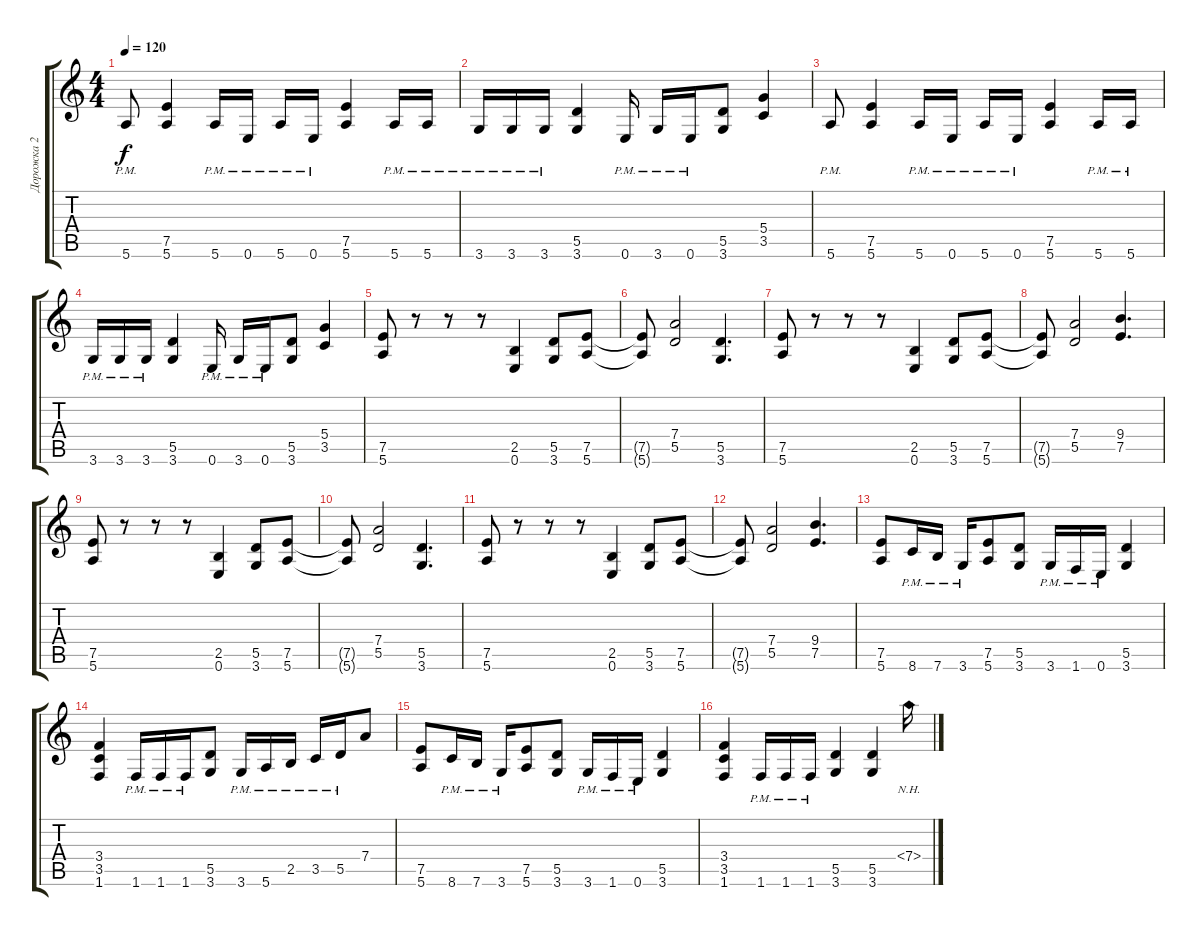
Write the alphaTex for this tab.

\track ("Дорожка 2" "Дорожка 2") {instrument distortionguitar}
\staff {score tabs}
\tuning (E4 B3 G3 D3 A2 E2) {hide}
\ts (4 4)
\tempo 120
\clef g2
\ks c
5.6{pm}.8{dy f} (7.5 5.6).4 5.6{pm}.16 0.6{pm}.16 5.6{pm}.16 0.6{pm}.16 (7.5 5.6).4 5.6{pm}.16 5.6{pm}.16 |
3.6{pm}.16 3.6{pm}.16 3.6{pm}.16 (5.5 3.6).4 0.6{pm}.16 3.6{pm}.16 0.6{pm}.16 (5.5 3.6).8 (5.4 3.5).4 |
5.6{pm}.8 (7.5 5.6).4 5.6{pm}.16 0.6{pm}.16 5.6{pm}.16 0.6{pm}.16 (7.5 5.6).4 5.6{pm}.16 5.6{pm}.16 |
3.6{pm}.16 3.6{pm}.16 3.6{pm}.16 (5.5 3.6).4 0.6{pm}.16 3.6{pm}.16 0.6{pm}.16 (5.5 3.6).8 (5.4 3.5).4 |
(7.5 5.6).8 r.8 r.8 r.8 (2.5 0.6).4 (5.5 3.6).8 (7.5 5.6).8 |
(7.5{t} 5.6{t}).8 (7.4 5.5).2 (5.5 3.6).4{d} |
(7.5 5.6).8 r.8 r.8 r.8 (2.5 0.6).4 (5.5 3.6).8 (7.5 5.6).8 |
(7.5{t} 5.6{t}).8 (7.4 5.5).2 (9.4 7.5).4{d} |
(7.5 5.6).8 r.8 r.8 r.8 (2.5 0.6).4 (5.5 3.6).8 (7.5 5.6).8 |
(7.5{t} 5.6{t}).8 (7.4 5.5).2 (5.5 3.6).4{d} |
(7.5 5.6).8 r.8 r.8 r.8 (2.5 0.6).4 (5.5 3.6).8 (7.5 5.6).8 |
(7.5{t} 5.6{t}).8 (7.4 5.5).2 (9.4 7.5).4{d} |
(7.5 5.6).8 8.6{pm}.16 7.6{pm}.16 3.6{pm}.16 (7.5 5.6).8 (5.5 3.6).8 3.6{pm}.16 1.6{pm}.16 0.6{pm}.16 (5.5 3.6).4 |
(3.4 3.5 1.6).4 1.6{pm}.16 1.6{pm}.16 1.6{pm}.16 (5.5 3.6).8 3.6{pm}.16 5.6{pm}.16 2.5{pm}.16 3.5{pm}.16 5.5{pm}.16 7.4.8 |
(7.5 5.6).8 8.6{pm}.16 7.6{pm}.16 3.6{pm}.16 (7.5 5.6).8 (5.5 3.6).8 3.6{pm}.16 1.6{pm}.16 0.6{pm}.16 (5.5 3.6).4 |
(3.4 3.5 1.6).4 1.6{pm}.16 1.6{pm}.16 1.6{pm}.16 (5.5 3.6).4 (5.5 3.6).4 7.4{nh}.16
